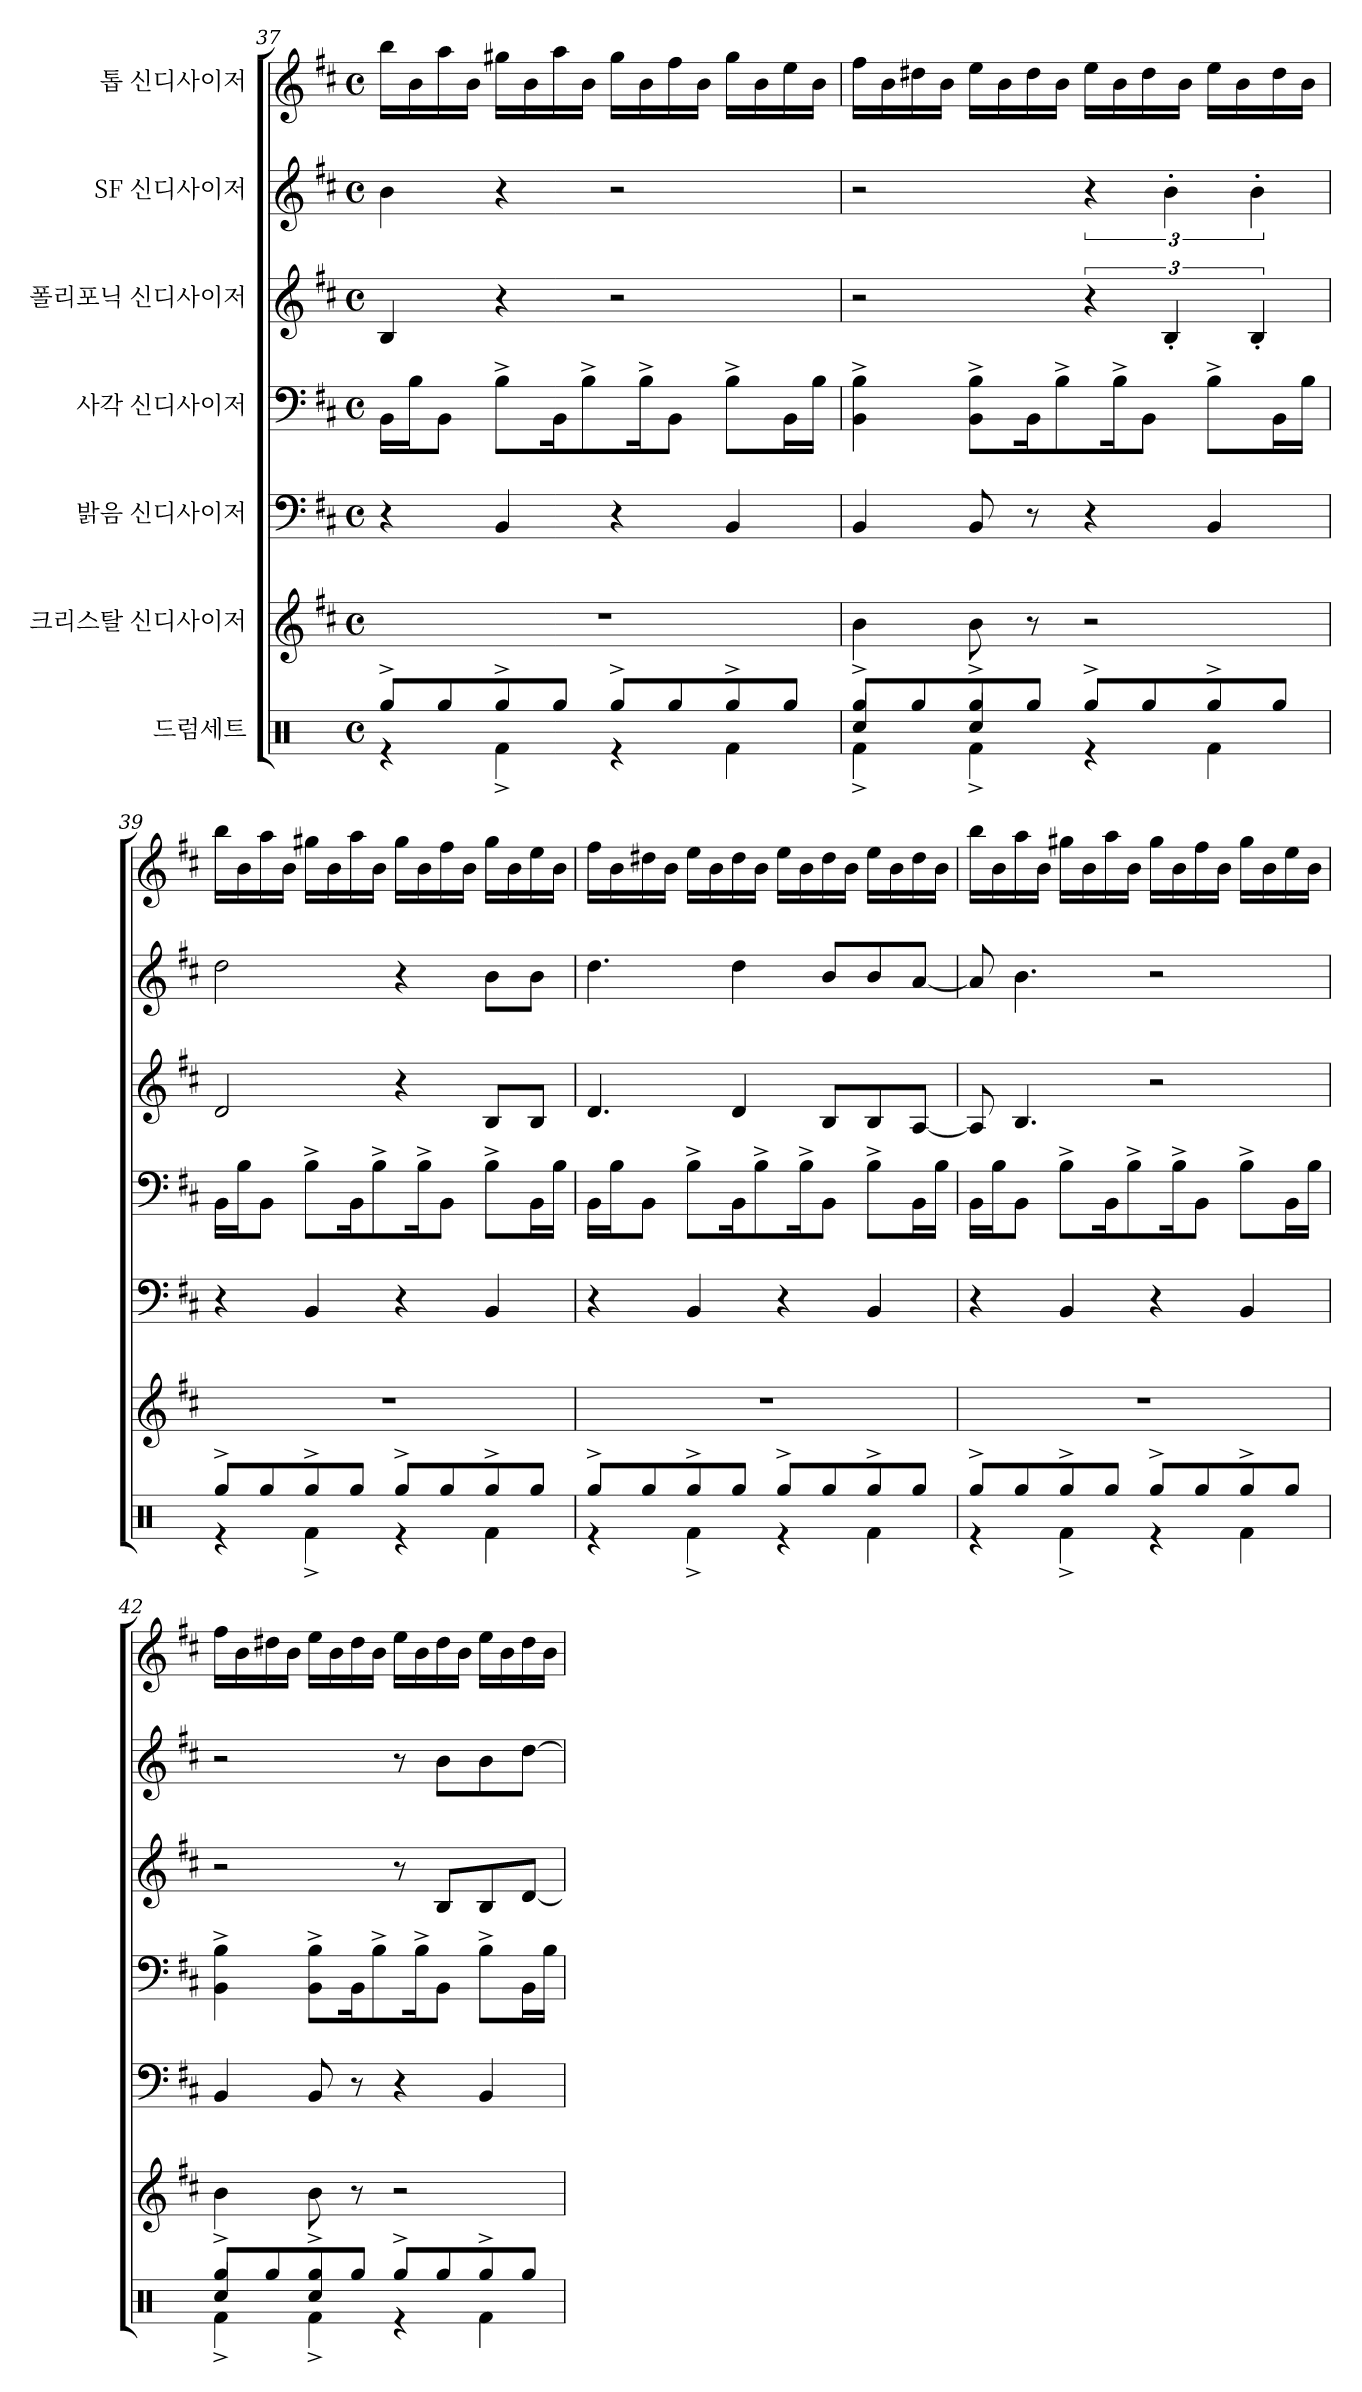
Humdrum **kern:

**kern	**kern	**kern	**kern	**kern	**kern	**kern
*part7	*part6	*part5	*part4	*part3	*part2	*part1
*staff7	*staff6	*staff5	*staff4	*staff3	*staff2	*staff1
*I"드럼세트	*I"크리스탈 신디사이저	*I"밝음 신디사이저	*I"사각 신디사이저	*I"폴리포닉 신디사이저	*I"SF 신디사이저	*I"톱 신디사이저
*clefX	*clefG2	*clefF4	*clefF4	*clefG2	*clefG2	*clefG2
*k[]	*k[f#c#]	*k[f#c#]	*k[f#c#]	*k[f#c#]	*k[f#c#]	*k[f#c#]
*M4/4	*M4/4	*M4/4	*M4/4	*M4/4	*M4/4	*M4/4
*met(c)	*met(c)	*met(c)	*met(c)	*met(c)	*met(c)	*met(c)
=37	=37	=37	=37	=37	=37	=37
*^	*	*	*	*	*	*
8Rgg^/L	4r	1r	4r	16BB\LL	4B/	4b\	16bb\LL
.	.	.	.	16B\J	.	.	16b\
8Rgg/	.	.	.	8BB\J	.	.	16aa\
.	.	.	.	.	.	.	16b\JJ
8Rgg^/	4Rf^\	.	4BB/	8B^\L	4r	4r	16gg#X\LL
.	.	.	.	.	.	.	16b\
8Rgg/J	.	.	.	16BB\K	.	.	16aa\
.	.	.	.	8B^\	.	.	16b\JJ
8Rgg^/L	4r	.	4r	.	2r	2r	16gg#\LL
.	.	.	.	16B^\K	.	.	16b\
8Rgg/	.	.	.	8BB\J	.	.	16ff#\
.	.	.	.	.	.	.	16b\JJ
8Rgg^/	4Rf\	.	4BB/	8B^\L	.	.	16gg#\LL
.	.	.	.	.	.	.	16b\
8Rgg/J	.	.	.	16BB\L	.	.	16ee\
.	.	.	.	16B\JJ	.	.	16b\JJ
!!LO:PB:g=z
=38	=38	=38	=38	=38	=38	=38	=38
*	*^	*	*	*	*	*	*
8Rgg^/L	4Rf^\	4Rcc/	4b\	4BB/	4BB\^ 4B\^	2r	2r	16ff#\LL
.	.	.	.	.	.	.	.	16b\
8Rgg/	.	.	.	.	.	.	.	16dd#X\
.	.	.	.	.	.	.	.	16b\JJ
8Rgg^/	4Rf^\	4Rcc/	8b\	8BB/	8BB\^ 8B\^L	.	.	16ee\LL
.	.	.	.	.	.	.	.	16b\
8Rgg/J	.	.	8r	8r	16BB\K	.	.	16dd#\
.	.	.	.	.	8B^\	.	.	16b\JJ
8Rgg^/L	4r	2ryy	2r	4r	.	6r	6r	16ee\LL
.	.	.	.	.	16B^\K	.	.	16b\
8Rgg/	.	.	.	.	8BB\J	.	.	16dd#\
.	.	.	.	.	.	6B'/	6b'\	.
.	.	.	.	.	.	.	.	16b\JJ
8Rgg^/	4Rf\	.	.	4BB/	8B^\L	.	.	16ee\LL
.	.	.	.	.	.	.	.	16b\
.	.	.	.	.	.	6B'/	6b'\	.
8Rgg/J	.	.	.	.	16BB\L	.	.	16dd#\
.	.	.	.	.	16B\JJ	.	.	16b\JJ
*	*v	*v	*	*	*	*	*	*
=39	=39	=39	=39	=39	=39	=39	=39
8Rgg^/L	4r	1r	4r	16BB\LL	2d/	2dd\	16bb\LL
.	.	.	.	16B\J	.	.	16b\
8Rgg/	.	.	.	8BB\J	.	.	16aa\
.	.	.	.	.	.	.	16b\JJ
8Rgg^/	4Rf^\	.	4BB/	8B^\L	.	.	16gg#X\LL
.	.	.	.	.	.	.	16b\
8Rgg/J	.	.	.	16BB\K	.	.	16aa\
.	.	.	.	8B^\	.	.	16b\JJ
8Rgg^/L	4r	.	4r	.	4r	4r	16gg#\LL
.	.	.	.	16B^\K	.	.	16b\
8Rgg/	.	.	.	8BB\J	.	.	16ff#\
.	.	.	.	.	.	.	16b\JJ
8Rgg^/	4Rf\	.	4BB/	8B^\L	8B/L	8b\L	16gg#\LL
.	.	.	.	.	.	.	16b\
8Rgg/J	.	.	.	16BB\L	8B/J	8b\J	16ee\
.	.	.	.	16B\JJ	.	.	16b\JJ
!!LO:PB:g=z
=40	=40	=40	=40	=40	=40	=40	=40
8Rgg^/L	4r	1r	4r	16BB\LL	4.d/	4.dd\	16ff#\LL
.	.	.	.	16B\J	.	.	16b\
8Rgg/	.	.	.	8BB\J	.	.	16dd#X\
.	.	.	.	.	.	.	16b\JJ
8Rgg^/	4Rf^\	.	4BB/	8B^\L	.	.	16ee\LL
.	.	.	.	.	.	.	16b\
8Rgg/J	.	.	.	16BB\K	4d/	4dd\	16dd#\
.	.	.	.	8B^\	.	.	16b\JJ
8Rgg^/L	4r	.	4r	.	.	.	16ee\LL
.	.	.	.	16B^\K	.	.	16b\
8Rgg/	.	.	.	8BB\J	8B/L	8b/L	16dd#\
.	.	.	.	.	.	.	16b\JJ
8Rgg^/	4Rf\	.	4BB/	8B^\L	8B/	8b/	16ee\LL
.	.	.	.	.	.	.	16b\
8Rgg/J	.	.	.	16BB\L	[8A/J	[8a/J	16dd#\
.	.	.	.	16B\JJ	.	.	16b\JJ
=41	=41	=41	=41	=41	=41	=41	=41
8Rgg^/L	4r	1r	4r	16BB\LL	8A/]	8a/]	16bb\LL
.	.	.	.	16B\J	.	.	16b\
8Rgg/	.	.	.	8BB\J	4.B/	4.b\	16aa\
.	.	.	.	.	.	.	16b\JJ
8Rgg^/	4Rf^\	.	4BB/	8B^\L	.	.	16gg#X\LL
.	.	.	.	.	.	.	16b\
8Rgg/J	.	.	.	16BB\K	.	.	16aa\
.	.	.	.	8B^\	.	.	16b\JJ
8Rgg^/L	4r	.	4r	.	2r	2r	16gg#\LL
.	.	.	.	16B^\K	.	.	16b\
8Rgg/	.	.	.	8BB\J	.	.	16ff#\
.	.	.	.	.	.	.	16b\JJ
8Rgg^/	4Rf\	.	4BB/	8B^\L	.	.	16gg#\LL
.	.	.	.	.	.	.	16b\
8Rgg/J	.	.	.	16BB\L	.	.	16ee\
.	.	.	.	16B\JJ	.	.	16b\JJ
!!LO:PB:g=z
=42	=42	=42	=42	=42	=42	=42	=42
*	*^	*	*	*	*	*	*
8Rgg^/L	4Rf^\	4Rcc/	4b\	4BB/	4BB\^ 4B\^	2r	2r	16ff#\LL
.	.	.	.	.	.	.	.	16b\
8Rgg/	.	.	.	.	.	.	.	16dd#X\
.	.	.	.	.	.	.	.	16b\JJ
8Rgg^/	4Rf^\	4Rcc/	8b\	8BB/	8BB\^ 8B\^L	.	.	16ee\LL
.	.	.	.	.	.	.	.	16b\
8Rgg/J	.	.	8r	8r	16BB\K	.	.	16dd#\
.	.	.	.	.	8B^\	.	.	16b\JJ
8Rgg^/L	4r	2ryy	2r	4r	.	8r	8r	16ee\LL
.	.	.	.	.	16B^\K	.	.	16b\
8Rgg/	.	.	.	.	8BB\J	8B/L	8b\L	16dd#\
.	.	.	.	.	.	.	.	16b\JJ
8Rgg^/	4Rf\	.	.	4BB/	8B^\L	8B/	8b\	16ee\LL
.	.	.	.	.	.	.	.	16b\
8Rgg/J	.	.	.	.	16BB\L	[8d/J	[8dd\J	16dd#\
.	.	.	.	.	16B\JJ	.	.	16b\JJ
*v	*v	*v	*	*	*	*	*	*
=	=	=	=	=	=	=
*-	*-	*-	*-	*-	*-	*-
